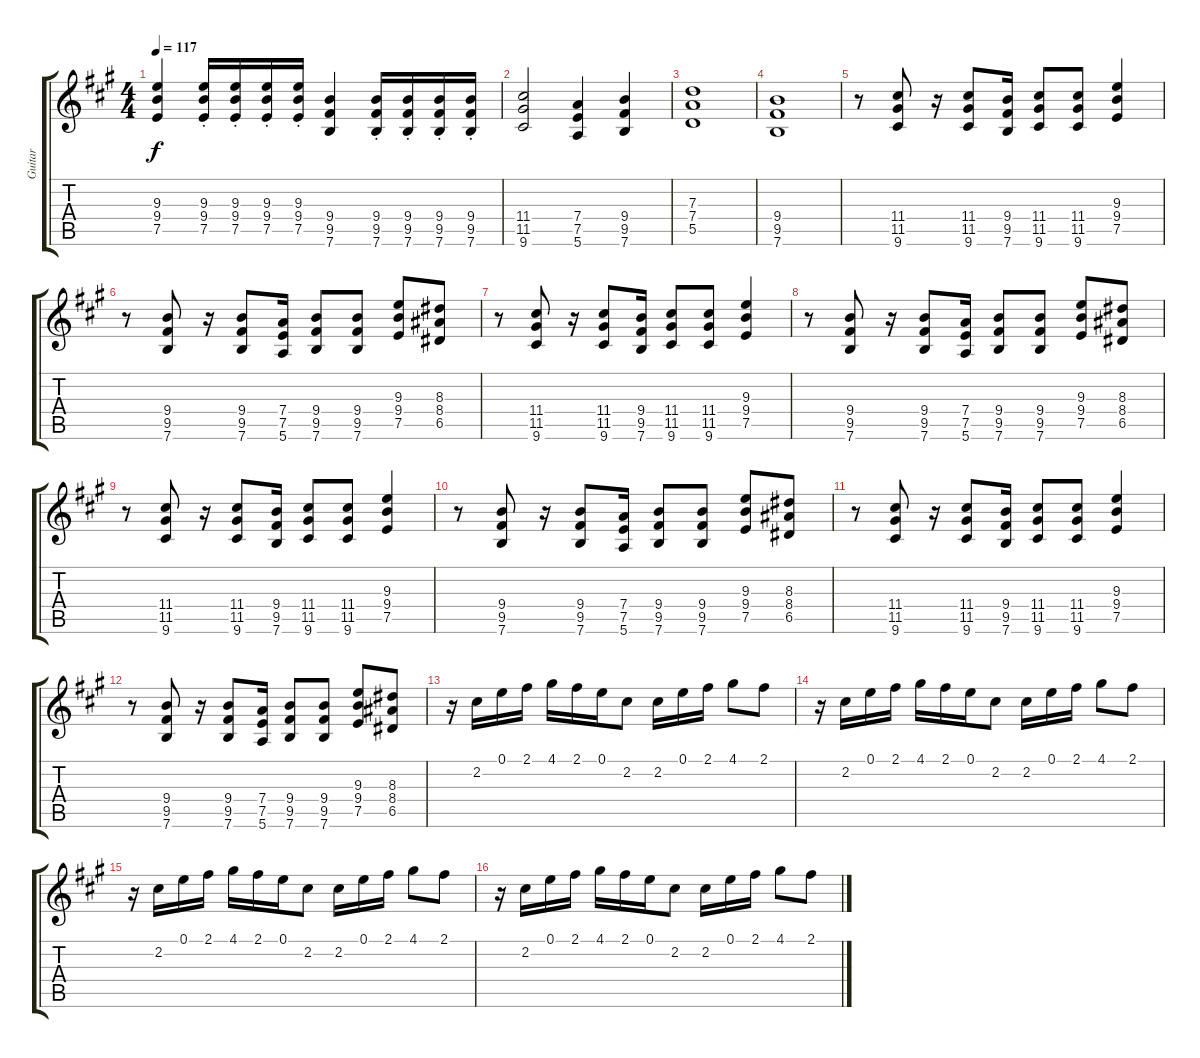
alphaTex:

\track ("Guitar" "Guitar") {instrument distortionguitar}
\staff {score tabs}
\tuning (E4 B3 G3 D3 A2 E2) {hide}
\ts (4 4)
\tempo 117
\clef g2
\ks a
(9.3 9.4 7.5).4{dy f} (9.3{st} 9.4{st} 7.5{st}).16 (9.3{st} 9.4{st} 7.5{st}).16 (9.3{st} 9.4{st} 7.5{st}).16 (9.3{st} 9.4{st} 7.5{st}).16 (9.4 9.5 7.6).4 (9.4{st} 9.5{st} 7.6{st}).16 (9.4{st} 9.5{st} 7.6{st}).16 (9.4{st} 9.5{st} 7.6{st}).16 (9.4{st} 9.5{st} 7.6{st}).16 |
(11.4 11.5 9.6).2 (7.4 7.5 5.6).4 (9.4 9.5 7.6).4 |
(7.3 7.4 5.5).1 |
(9.4 9.5 7.6).1 |
r.8 (11.4 11.5 9.6).8 r.16 (11.4 11.5 9.6).8 (9.4 9.5 7.6).16 (11.4 11.5 9.6).8 (11.4 11.5 9.6).8 (9.3 9.4 7.5).4 |
r.8 (9.4 9.5 7.6).8 r.16 (9.4 9.5 7.6).8 (7.4 7.5 5.6).16 (9.4 9.5 7.6).8 (9.4 9.5 7.6).8 (9.3 9.4 7.5).8 (8.3 8.4 6.5).8 |
r.8 (11.4 11.5 9.6).8 r.16 (11.4 11.5 9.6).8 (9.4 9.5 7.6).16 (11.4 11.5 9.6).8 (11.4 11.5 9.6).8 (9.3 9.4 7.5).4 |
r.8 (9.4 9.5 7.6).8 r.16 (9.4 9.5 7.6).8 (7.4 7.5 5.6).16 (9.4 9.5 7.6).8 (9.4 9.5 7.6).8 (9.3 9.4 7.5).8 (8.3 8.4 6.5).8 |
r.8 (11.4 11.5 9.6).8 r.16 (11.4 11.5 9.6).8 (9.4 9.5 7.6).16 (11.4 11.5 9.6).8 (11.4 11.5 9.6).8 (9.3 9.4 7.5).4 |
r.8 (9.4 9.5 7.6).8 r.16 (9.4 9.5 7.6).8 (7.4 7.5 5.6).16 (9.4 9.5 7.6).8 (9.4 9.5 7.6).8 (9.3 9.4 7.5).8 (8.3 8.4 6.5).8 |
r.8 (11.4 11.5 9.6).8 r.16 (11.4 11.5 9.6).8 (9.4 9.5 7.6).16 (11.4 11.5 9.6).8 (11.4 11.5 9.6).8 (9.3 9.4 7.5).4 |
r.8 (9.4 9.5 7.6).8 r.16 (9.4 9.5 7.6).8 (7.4 7.5 5.6).16 (9.4 9.5 7.6).8 (9.4 9.5 7.6).8 (9.3 9.4 7.5).8 (8.3 8.4 6.5).8 |
r.16 2.2.16 0.1.16 2.1.16 4.1.16 2.1.16 0.1.16 2.2.8 2.2.16 0.1.16 2.1.16 4.1.8 2.1.8 |
r.16 2.2.16 0.1.16 2.1.16 4.1.16 2.1.16 0.1.16 2.2.8 2.2.16 0.1.16 2.1.16 4.1.8 2.1.8 |
r.16 2.2.16 0.1.16 2.1.16 4.1.16 2.1.16 0.1.16 2.2.8 2.2.16 0.1.16 2.1.16 4.1.8 2.1.8 |
r.16 2.2.16 0.1.16 2.1.16 4.1.16 2.1.16 0.1.16 2.2.8 2.2.16 0.1.16 2.1.16 4.1.8 2.1.8
